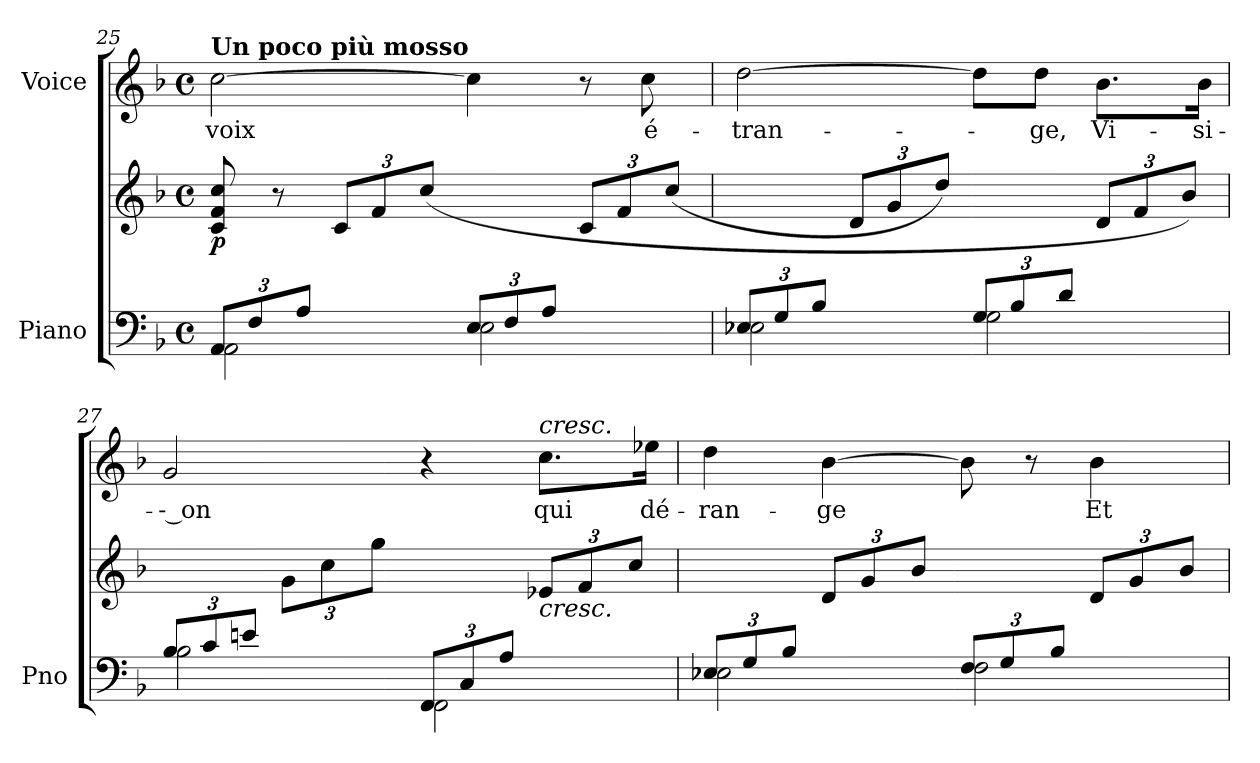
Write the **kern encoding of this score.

**kern	**kern	**dynam	**kern	**text
*part2	*part2	*part2	*part1	*part1
*staff3	*staff2	*staff2/3	*staff1	*staff1
*I"Piano	*	*	*I"Voice	*
*I'Pno	*	*	*	*
*clefF4	*clefG2	*	*clefG2	*
*k[b-]	*k[b-]	*	*k[b-]	*
*M4/4	*M4/4	*	*M4/4	*
*met(c)	*met(c)	*	*met(c)	*
*Xbrackettup	*	*	*	*
=25	=25	=25	=25	=25
*^	*	*	*	*
!	!	!	!	!LO:TX:a:B:t=Un poco più mosso	!
!	!	!	!LO:DY:b	!	!
(<12AA/L	2AA\	8c/ 8f/ 8cc/	p	[2cc\	voix
12F/	.	.	.	.	.
.	.	8r	.	.	.
12A/J	.	.	.	.	.
*	*	*Xbrackettup	*	*	*
8ryy	.	12c/L	.	.	.
.	.	12f/	.	.	.
16ryy	.	.	.	.	.
.	.	(12cc/J	.	.	.
16ryy	.	.	.	.	.
(<12E/L	2E\	4ryy	.	4cc\]	.
12F/	.	.	.	.	.
12A/J	.	.	.	.	.
8ryy	.	12c/L	.	8r	.
.	.	12f/	.	.	.
16ryy	.	.	.	8cc\	é-
.	.	(12cc/J	.	.	.
16ryy	.	.	.	.	.
=26	=26	=26	=26	=26	=26
(<12E-X/L	2E-\	4ryy	.	[2dd\	-tran-
12G/	.	.	.	.	.
12B-/J	.	.	.	.	.
8ryy	.	12d/L	.	.	.
.	.	12g/	.	.	.
8ryy	.	.	.	.	.
.	.	12dd/J)	.	.	.
(<12G/L	2G\	4ryy	.	8dd\L]	.
12B-/	.	.	.	.	.
.	.	.	.	8dd\J	-ge,
12d/J	.	.	.	.	.
8ryy	.	12d/L	.	8.b-\L	Vi-
.	.	12f/	.	.	.
16ryy	.	.	.	.	.
.	.	12b-/J)	.	.	.
16ryy	.	.	.	16b-\Jk	-si-
=27	=27	=27	=27	=27	=27
(12B-/L	2B-\	4ryy	.	2g/	-- on
12c/	.	.	.	.	.
12en/J	.	.	.	.	.
8ryy	.	12g\L	.	.	.
.	.	12cc\	.	.	.
16ryy	.	.	.	.	.
.	.	12gg\J)	.	.	.
16ryy	.	.	.	.	.
(12FF/L	2FF\	4ryy	.	4r	.
12C/	.	.	.	.	.
12A/J	.	.	.	.	.
!	!	!	!	!LO:TX:a:i:t=cresc.	!
!	!	!LO:TX:b:i:t=cresc.	!	!	!
8ryy	.	12e-X/L	.	8.cc\L	qui
.	.	12f/	.	.	.
16ryy	.	.	.	.	.
.	.	12cc/J)	.	.	.
16ryy	.	.	.	16ee-X\Jk	dé-
=28	=28	=28	=28	=28	=28
12E-X/L	2E-\	4ryy	.	4dd\	-ran-
12G/	.	.	.	.	.
12B-/J	.	.	.	.	.
8ryy	.	12d/L	.	[4b-\	-ge
.	.	12g/	.	.	.
16ryy	.	.	.	.	.
.	.	12b-/J)	.	.	.
16ryy	.	.	.	.	.
12F/L	2F\	4ryy	.	8b-\]	.
12G/	.	.	.	.	.
.	.	.	.	8r	.
12B-/J	.	.	.	.	.
8ryy	.	12d/L	.	4b-\	Et
.	.	12g/	.	.	.
16ryy	.	.	.	.	.
.	.	12b-/J)	.	.	.
16ryy	.	.	.	.	.
*v	*v	*	*	*	*
=	=	=	=	=
*-	*-	*-	*-	*-
